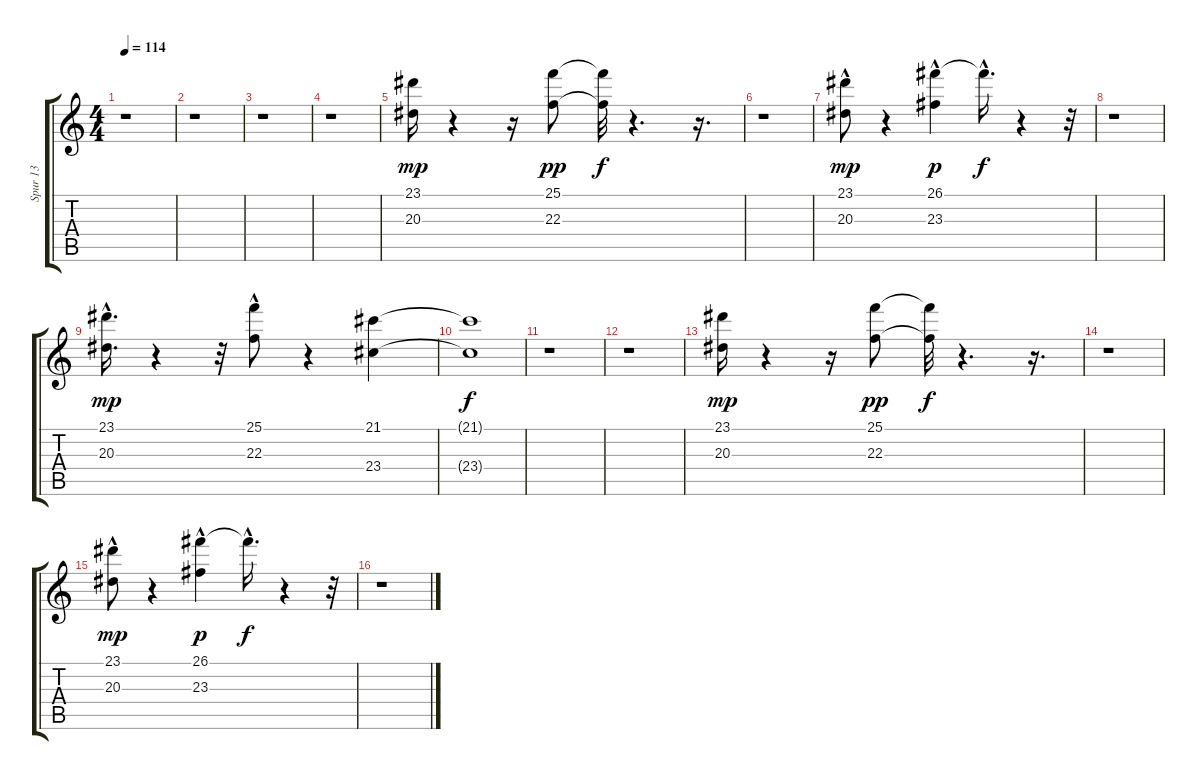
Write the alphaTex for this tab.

\track ("Spur 13" "Spur 13") {instrument pad1newage}
\staff {score tabs}
\tuning (E4 B3 G3 D3 A2 E2) {hide}
\ts (4 4)
\tempo 114
\clef g2
\ks c
r.1{dy f} |
r.1 |
r.1 |
r.1 |
(23.1 20.3).16{dy mp} r.4 r.16 (25.1 22.3).8{dy pp} (25.1{t} 22.3{t}).32{dy f} r.4{d} r.16{d} |
r.1 |
(23.1 20.3{hac}).8{dy mp} r.4 (26.1 23.3{hac}).4{dy p} 26.1{hac t}.16{d dy f} r.4 r.32 |
r.1 |
(23.1{hac} 20.3{hac}).16{d dy mp} r.4 r.32 (25.1{hac} 22.3).8 r.4 (21.1 23.4).4 |
(21.1{t} 23.4{t}).1{dy f} |
r.1 |
r.1 |
(23.1 20.3).16{dy mp} r.4 r.16 (25.1 22.3).8{dy pp} (25.1{t} 22.3{t}).32{dy f} r.4{d} r.16{d} |
r.1 |
(23.1 20.3{hac}).8{dy mp} r.4 (26.1 23.3{hac}).4{dy p} 26.1{hac t}.16{d dy f} r.4 r.32 |
r.1
